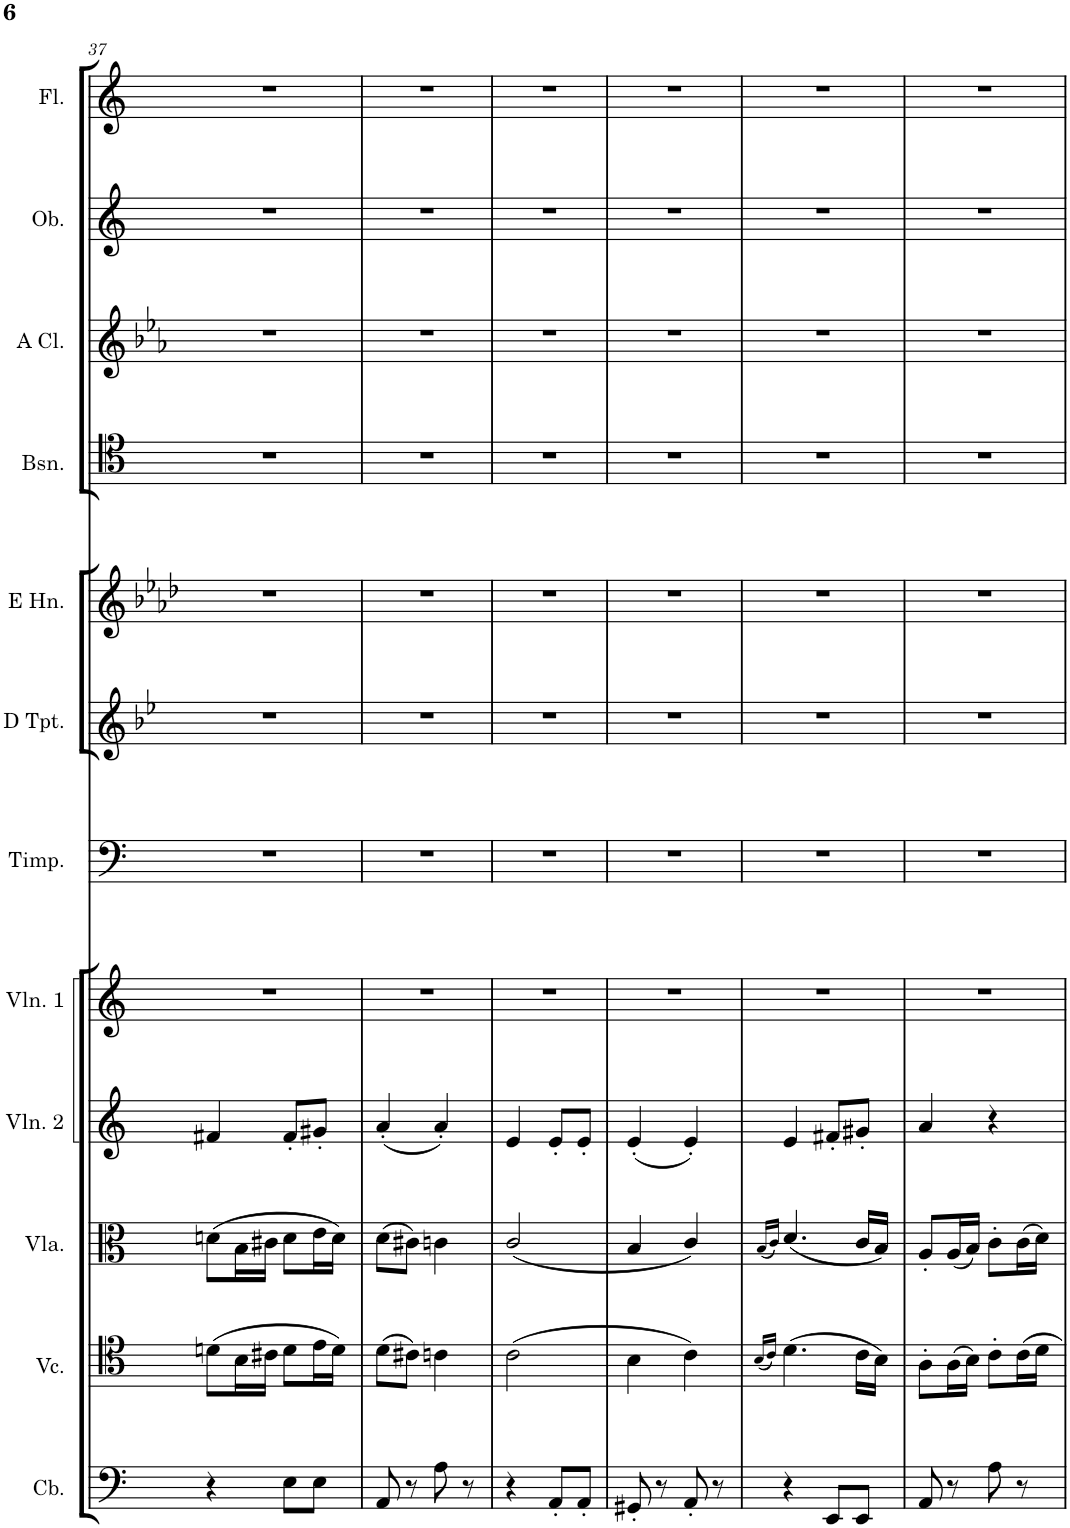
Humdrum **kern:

**kern	**kern	**kern	**kern	**kern	**kern	**kern	**kern	**kern	**kern	**kern	**kern
*part12	*part11	*part10	*part9	*part8	*part7	*part6	*part5	*part4	*part3	*part2	*part1
*staff12	*staff11	*staff10	*staff9	*staff8	*staff7	*staff6	*staff5	*staff4	*staff3	*staff2	*staff1
*I"Violoncello II et Bassi	*I"Violoncello	*I"Viole	*I"Violin 2	*I"Violin 1	*I"Timpani	*I"Clarini in D	*I"Corni in E	*I"Fagotti	*I"Clarinetti	*I"Oboi	*I"Flauti
*	*I'Vc.	*	*I'Vln. 2	*I'Vln. 1	*I'Timp.	*	*	*	*	*I'Ob.	*I'Fl.
!!LO:PB:g=z
*clefF4	*clefC4	*clefC3	*clefG2	*clefG2	*clefF4	*clefG2	*clefG2	*clefC4	*clefG2	*clefG2	*clefG2
*Trd7c12	*	*	*	*	*	*Trd-1c-2	*Trd5c8	*	*Trd2c3	*	*
*k[]	*k[]	*k[]	*k[]	*k[]	*k[]	*k[b-e-]	*k[b-e-a-d-]	*k[]	*k[b-e-a-]	*k[]	*k[]
*M2/4	*M2/4	*M2/4	*M2/4	*M2/4	*M2/4	*M2/4	*M2/4	*M2/4	*M2/4	*M2/4	*M2/4
=37	=37	=37	=37	=37	=37	=37	=37	=37	=37	=37	=37
4r	(8dn\L	(8dn\L	4f#X/	2r	2r	2r	2r	2r	2r	2r	2r
.	16B\L	16B\L	.	.	.	.	.	.	.	.	.
.	16c#X\JJ	16c#X\JJ	.	.	.	.	.	.	.	.	.
8E\L	8d\L	8d\L	8f#'/L	.	.	.	.	.	.	.	.
8E\J	16e\L	16e\L	8g#X'/J	.	.	.	.	.	.	.	.
.	16d\JJ)	16d\JJ)	.	.	.	.	.	.	.	.	.
=38	=38	=38	=38	=38	=38	=38	=38	=38	=38	=38	=38
8AA/	(8d\L	(8d\L	(4a'/	2r	2r	2r	2r	2r	2r	2r	2r
8r	8c#X\J)	8c#X\J)	.	.	.	.	.	.	.	.	.
8A\	4cn\	4cn\	4a'/)	.	.	.	.	.	.	.	.
8r	.	.	.	.	.	.	.	.	.	.	.
=39	=39	=39	=39	=39	=39	=39	=39	=39	=39	=39	=39
4r	(2c\	(<2c/	4e/	2r	2r	2r	2r	2r	2r	2r	2r
8AA'/L	.	.	8e'/L	.	.	.	.	.	.	.	.
8AA'/J	.	.	8e'/J	.	.	.	.	.	.	.	.
=40	=40	=40	=40	=40	=40	=40	=40	=40	=40	=40	=40
8GG#X'/	4B\	4B/	(4e'/	2r	2r	2r	2r	2r	2r	2r	2r
8r	.	.	.	.	.	.	.	.	.	.	.
8AA'/	4c\)	4c/)	4e'/)	.	.	.	.	.	.	.	.
8r	.	.	.	.	.	.	.	.	.	.	.
=41	=41	=41	=41	=41	=41	=41	=41	=41	=41	=41	=41
.	(16qB/LL	(16qB/LL	.	.	.	.	.	.	.	.	.
.	16qc/JJ)	16qc/JJ)	.	.	.	.	.	.	.	.	.
4r	(4.d\	(<4.d/	4e/	2r	2r	2r	2r	2r	2r	2r	2r
8EE/L	.	.	8f#X'/L	.	.	.	.	.	.	.	.
8EE/J	16c\LL	16c/LL	8g#X'/J	.	.	.	.	.	.	.	.
.	16B\JJ)	16B/JJ)	.	.	.	.	.	.	.	.	.
=42	=42	=42	=42	=42	=42	=42	=42	=42	=42	=42	=42
8AA/	8A'\L	8A'/L	4a/	2r	2r	2r	2r	2r	2r	2r	2r
8r	(16A\L	(16A/L	.	.	.	.	.	.	.	.	.
.	16B\JJ)	16B/JJ)	.	.	.	.	.	.	.	.	.
8A\	8c'\L	8c'\L	4r	.	.	.	.	.	.	.	.
8r	16c\L	(16c\L	.	.	.	.	.	.	.	.	.
.	16d\JJ	16d\JJ)	.	.	.	.	.	.	.	.	.
=	=	=	=	=	=	=	=	=	=	=	=
*-	*-	*-	*-	*-	*-	*-	*-	*-	*-	*-	*-
